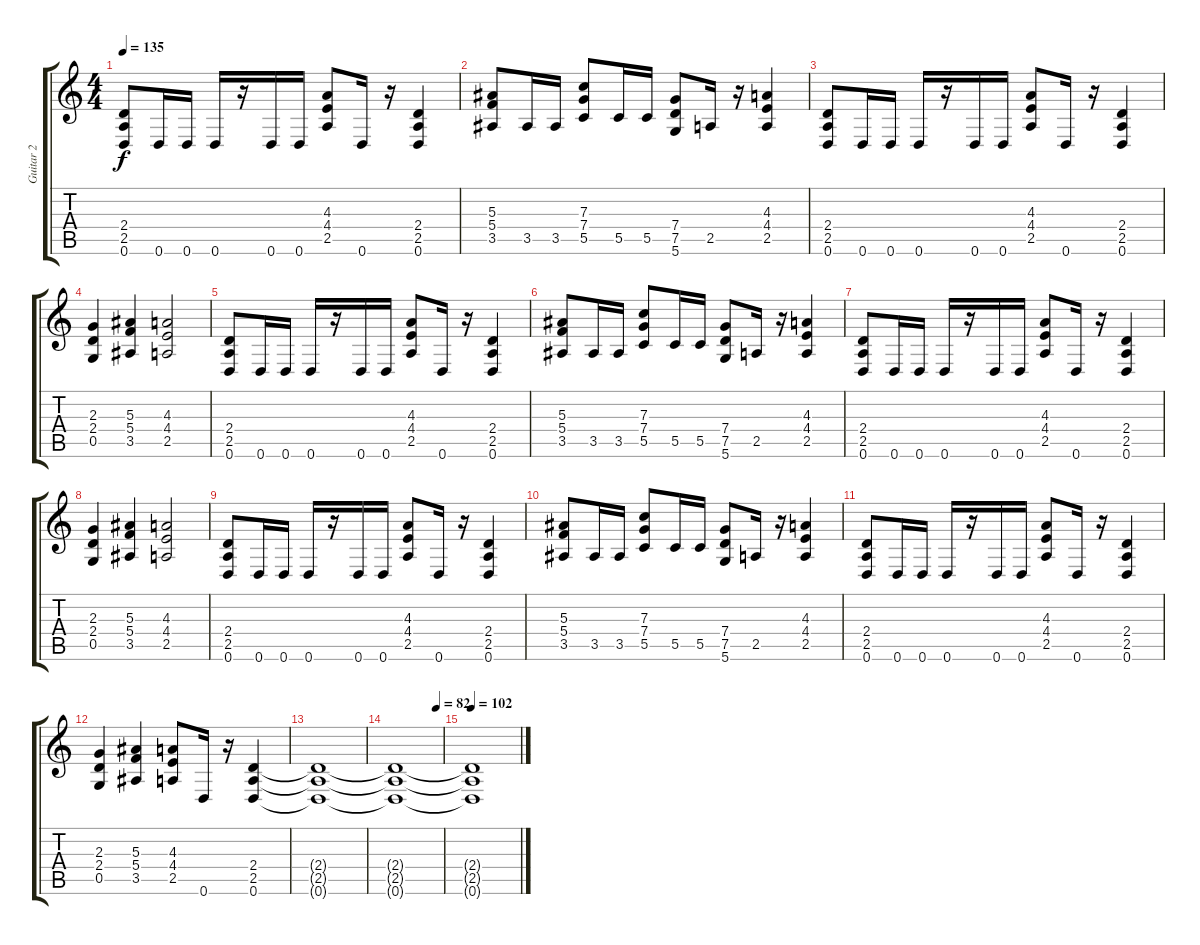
\track ("Guitar 2" "Guitar 2") {instrument distortionguitar}
\staff {score tabs}
\tuning (D4 A3 F3 C3 G2 D2) {hide}
\ts (4 4)
\tempo 135
\clef g2
\ks c
(2.4 2.5 0.6).8{dy f} 0.6.16 0.6.16 0.6.16 r.16 0.6.16 0.6.16 (4.3 4.4 2.5).8 0.6.16 r.16 (2.4 2.5 0.6).4 |
(5.3 5.4 3.5).8 3.5.16 3.5.16 (7.3 7.4 5.5).8 5.5.16 5.5.16 (7.4 7.5 5.6).8 2.5.16 r.16 (4.3 4.4 2.5).4 |
(2.4 2.5 0.6).8 0.6.16 0.6.16 0.6.16 r.16 0.6.16 0.6.16 (4.3 4.4 2.5).8 0.6.16 r.16 (2.4 2.5 0.6).4 |
(2.3 2.4 0.5).4 (5.3 5.4 3.5).4 (4.3 4.4 2.5).2 |
(2.4 2.5 0.6).8 0.6.16 0.6.16 0.6.16 r.16 0.6.16 0.6.16 (4.3 4.4 2.5).8 0.6.16 r.16 (2.4 2.5 0.6).4 |
(5.3 5.4 3.5).8 3.5.16 3.5.16 (7.3 7.4 5.5).8 5.5.16 5.5.16 (7.4 7.5 5.6).8 2.5.16 r.16 (4.3 4.4 2.5).4 |
(2.4 2.5 0.6).8 0.6.16 0.6.16 0.6.16 r.16 0.6.16 0.6.16 (4.3 4.4 2.5).8 0.6.16 r.16 (2.4 2.5 0.6).4 |
(2.3 2.4 0.5).4 (5.3 5.4 3.5).4 (4.3 4.4 2.5).2 |
(2.4 2.5 0.6).8 0.6.16 0.6.16 0.6.16 r.16 0.6.16 0.6.16 (4.3 4.4 2.5).8 0.6.16 r.16 (2.4 2.5 0.6).4 |
(5.3 5.4 3.5).8 3.5.16 3.5.16 (7.3 7.4 5.5).8 5.5.16 5.5.16 (7.4 7.5 5.6).8 2.5.16 r.16 (4.3 4.4 2.5).4 |
(2.4 2.5 0.6).8 0.6.16 0.6.16 0.6.16 r.16 0.6.16 0.6.16 (4.3 4.4 2.5).8 0.6.16 r.16 (2.4 2.5 0.6).4 |
(2.3 2.4 0.5).4 (5.3 5.4 3.5).4 (4.3 4.4 2.5).8 0.6.16 r.16 (2.4 2.5 0.6).4{volume 0} |
(2.4{t} 2.5{t} 0.6{t}).1 |
\tempo (82 0.875)
(2.4{t} 2.5{t} 0.6{t}).1 |
\tempo 102
(2.4{t} 2.5{t} 0.6{t}).1
